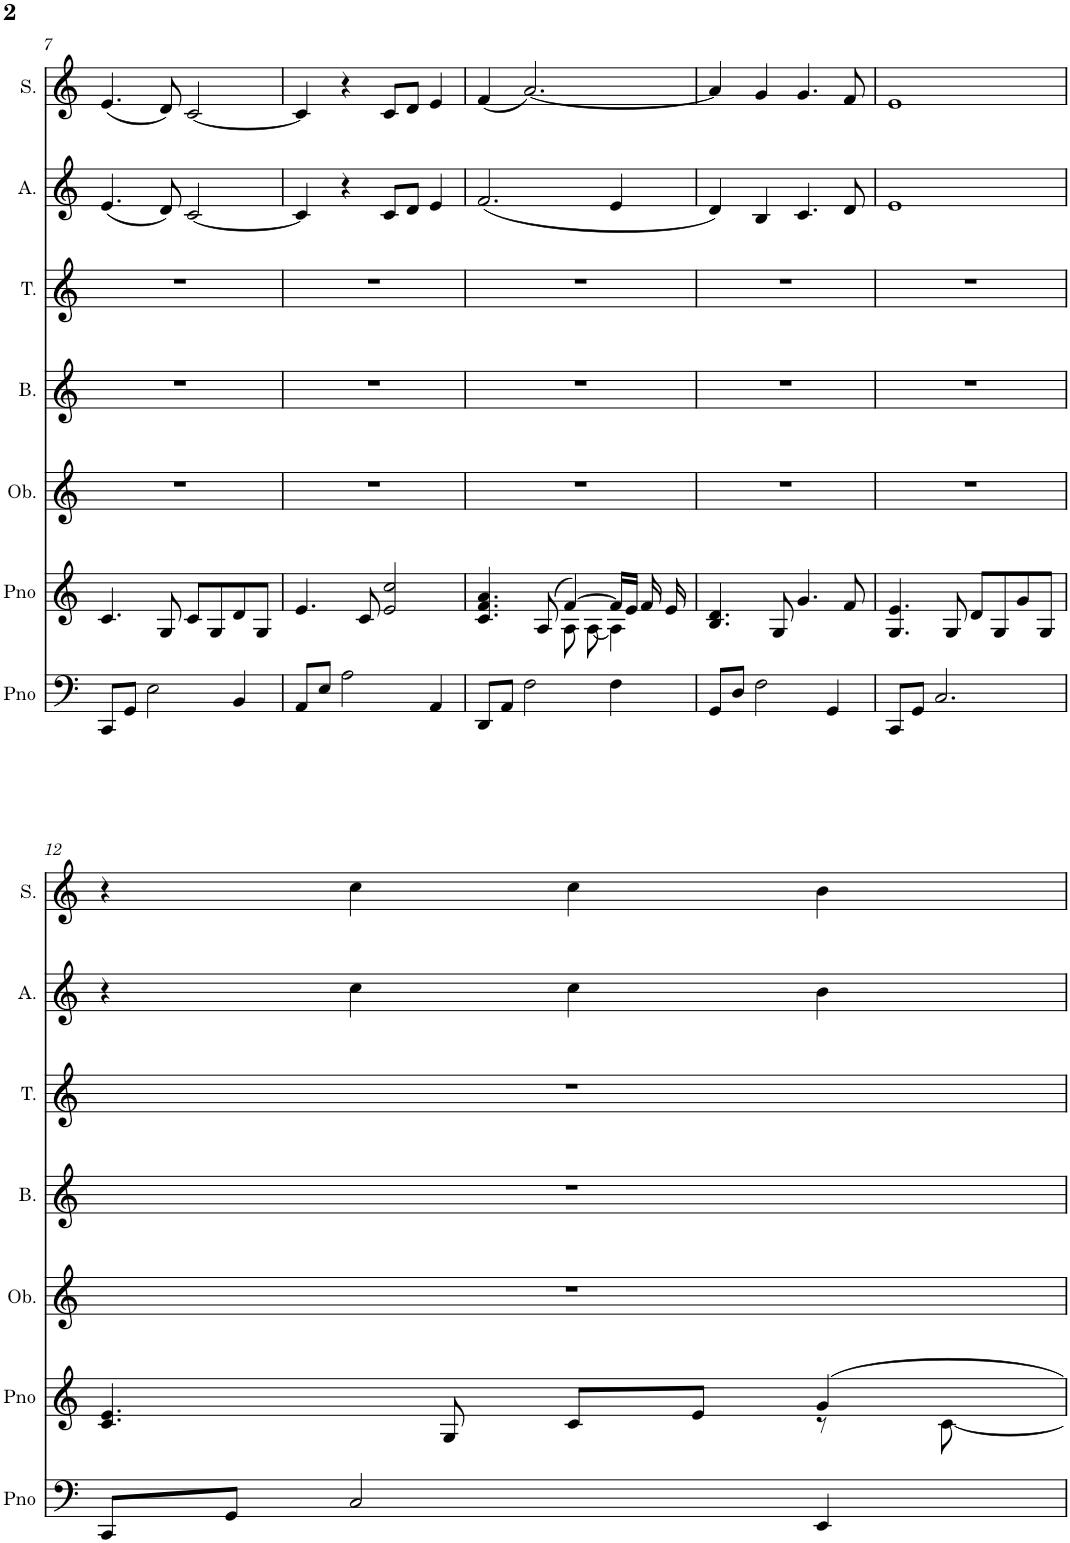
**kern	**kern	**kern	**kern	**kern	**kern	**kern
*part7	*part6	*part5	*part4	*part3	*part2	*part1
*staff7	*staff6	*staff5	*staff4	*staff3	*staff2	*staff1
*I"Piano	*I"Piano	*I"Oboe	*I"Bass	*I"Tenor	*I"Alto	*I"Soprano
*I'Pno	*I'Pno	*I'Ob.	*I'B.	*I'T.	*I'A.	*I'S.
!!LO:PB:g=z
*clefF4	*clefG2	*clefG2	*clefG2	*clefG2	*clefG2	*clefG2
*k[]	*k[]	*k[]	*k[]	*k[]	*k[]	*k[]
*M4/4	*M4/4	*	*	*	*M4/4	*M4/4
*met(c)	*met(c)	*	*	*	*met(c)	*met(c)
=7	=7	=7	=7	=7	=7	=7
8CC/L	4.c/	1r	1r	1r	(4.e/	(4.e/
8GG/J	.	.	.	.	.	.
2E\	.	.	.	.	.	.
.	8G/	.	.	.	8d/)	8d/)
.	8c/L	.	.	.	[2c/	[2c/
.	8G/	.	.	.	.	.
4BB/	8d/	.	.	.	.	.
.	8G/J	.	.	.	.	.
=8	=8	=8	=8	=8	=8	=8
8AA/L	4.e/	1r	1r	1r	4c/]	4c/]
8E/J	.	.	.	.	.	.
2A\	.	.	.	.	4r	4r
.	8c/	.	.	.	.	.
.	2e/ 2cc/	.	.	.	8c/L	8c/L
.	.	.	.	.	8d/J	8d/J
4AA/	.	.	.	.	4e/	4e/
=9	=9	=9	=9	=9	=9	=9
*	*^	*	*	*	*	*
8DD/L	4.c/ 4.f/ 4.a/	2ryy	1r	1r	1r	(2.f/	(4f/
8AA/J	.	.	.	.	.	.	.
2F\	.	.	.	.	.	.	[2.a/)
.	(8A/	.	.	.	.	.	.
.	[4f/)	8A\	.	.	.	.	.
.	.	[8A\	.	.	.	.	.
4F\	16f/LL]	4A\]	.	.	.	4e/	.
.	16e/JJ	.	.	.	.	.	.
.	16f/	.	.	.	.	.	.
.	16e/	.	.	.	.	.	.
*	*v	*v	*	*	*	*	*
=10	=10	=10	=10	=10	=10	=10
8GG/L	4.B/ 4.d/	1r	1r	1r	4d/)	4a/]
8D/J	.	.	.	.	.	.
2F\	.	.	.	.	4B/	4g/
.	8G/	.	.	.	.	.
.	4.g/	.	.	.	4.c/	4.g/
4GG/	.	.	.	.	.	.
.	8f/	.	.	.	8d/	8f/
=11	=11	=11	=11	=11	=11	=11
8CC/L	4.G/ 4.e/	1r	1r	1r	1e	1e
8GG/J	.	.	.	.	.	.
2.C/	.	.	.	.	.	.
.	8G/	.	.	.	.	.
.	8d/L	.	.	.	.	.
.	8G/	.	.	.	.	.
.	8g/	.	.	.	.	.
.	8G/J	.	.	.	.	.
!!LO:LB:g=z
=12	=12	=12	=12	=12	=12	=12
*	*^	*	*	*	*	*
8CC/L	4.c/ 4.e/	2.ryy	1r	1r	1r	4r	4r
8GG/J	.	.	.	.	.	.	.
2C/	.	.	.	.	.	4cc\	4cc\
.	8G/	.	.	.	.	.	.
.	8c/L	.	.	.	.	4cc\	4cc\
.	8e/J	.	.	.	.	.	.
4EE/	4g/	8r	.	.	.	4b\	4b\
.	.	[8c\	.	.	.	.	.
*	*v	*v	*	*	*	*	*
=	=	=	=	=	=	=
*-	*-	*-	*-	*-	*-	*-
